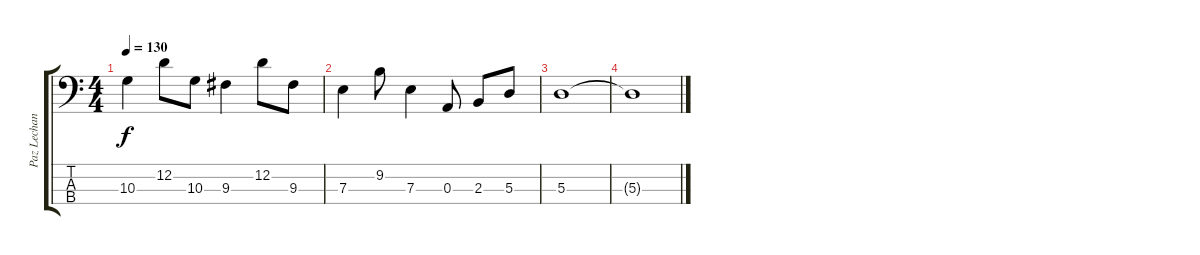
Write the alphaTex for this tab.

\track ("Paz Lechantin" "Paz Lechan") {instrument electricbassfinger}
\staff {score tabs}
\tuning (G2 D2 A1 E1) {hide}
\ts (4 4)
\tempo 130
\clef f4
\ks c
10.3.4{dy f} 12.2.8 10.3.8 9.3.4 12.2.8 9.3.8 |
7.3.4 9.2.8 7.3.4 0.3.8 2.3.8 5.3.8 |
5.3.1 |
5.3{t}.1
